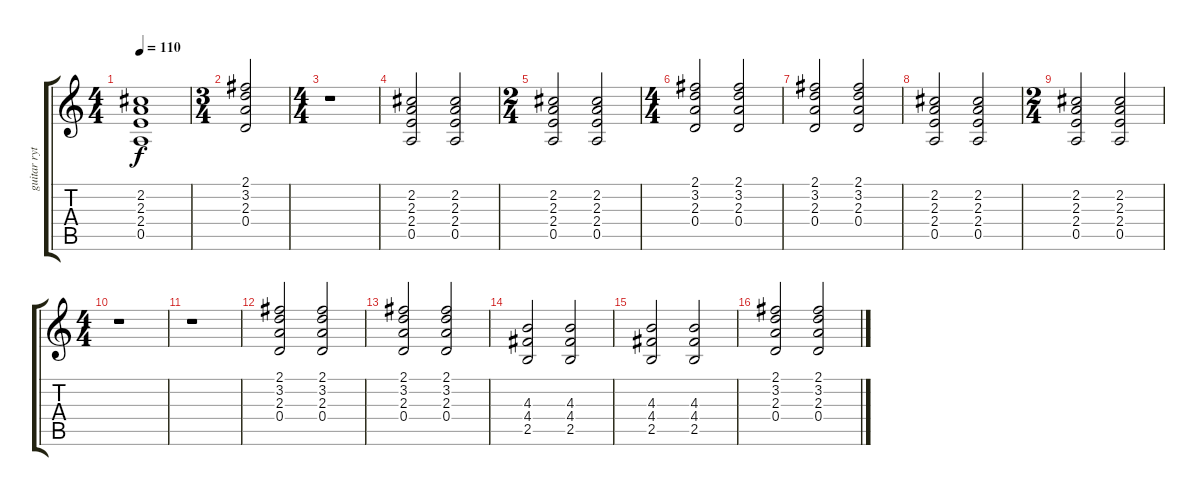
\track ("guitar rythmique" "guitar ryt") {instrument acousticguitarnylon}
\staff {score tabs}
\tuning (E4 B3 G3 D3 A2 E2) {hide}
\ts (4 4)
\tempo 110
\clef g2
\ks c
(2.2 2.3 2.4 0.5).1{dy f} |
\ts (3 4)
(2.1 3.2 2.3 0.4).2 |
\ts (4 4)
r.1 |
(2.2 2.3 2.4 0.5).2 (2.2 2.3 2.4 0.5).2 |
\ts (2 4)
(2.2 2.3 2.4 0.5).2 (2.2 2.3 2.4 0.5).2 |
\ts (4 4)
(2.1 3.2 2.3 0.4).2 (2.1 3.2 2.3 0.4).2 |
(2.1 3.2 2.3 0.4).2 (2.1 3.2 2.3 0.4).2 |
(2.2 2.3 2.4 0.5).2 (2.2 2.3 2.4 0.5).2 |
\ts (2 4)
(2.2 2.3 2.4 0.5).2 (2.2 2.3 2.4 0.5).2 |
\ts (4 4)
r.1 |
r.1 |
(2.1 3.2 2.3 0.4).2 (2.1 3.2 2.3 0.4).2 |
(2.1 3.2 2.3 0.4).2 (2.1 3.2 2.3 0.4).2 |
(4.3 4.4 2.5).2 (4.3 4.4 2.5).2 |
(4.3 4.4 2.5).2 (4.3 4.4 2.5).2 |
(2.1 3.2 2.3 0.4).2 (2.1 3.2 2.3 0.4).2
